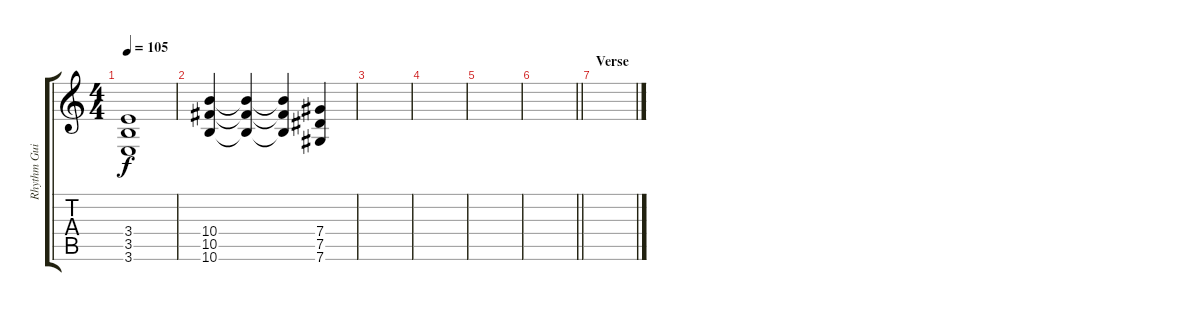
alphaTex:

\track ("Rhythm Guitar - Mike Shinoda" "Rhythm Gui") {instrument distortionguitar}
\staff {score tabs}
\tuning (Eb4 Bb3 Gb3 Db3 Ab2 Db2) {hide}
\ts (4 4)
\tempo 105
\clef g2
\ks c
(3.4 3.5 3.6).1{dy f} |
(10.4 10.5 10.6).4 (10.4{t} 10.5{t} 10.6{t}).4 (10.4{t} 10.5{t} 10.6{t}).4 (7.4 7.5 7.6).4 |
|
|
|
\barLineRight lightlight
|
\section ("" "Verse")
